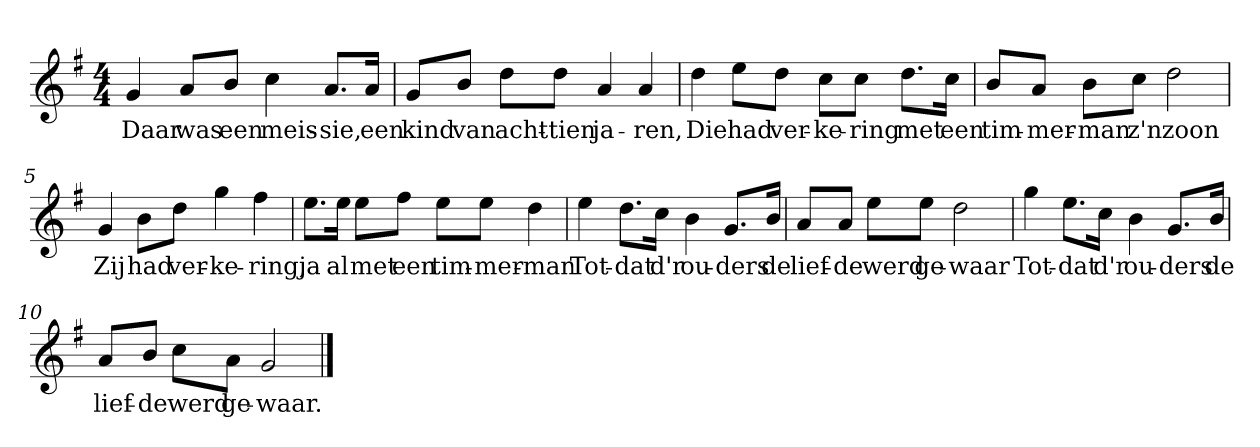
**kern	**text
*part1	*part1
*staff1	*staff1
*clefG2	*
*k[f#]	*
*G:	*
*M4/4	*
*MM120	*
=1	=1
4g	Daar
8a/L	was
8b/J	een
4cc	meis-
8.a/L	-sie,
16a/Jk	een
=2	=2
8g/L	kind
8b/J	van
8dd\L	acht-
8dd\J	-tien
4a	ja-
4a	-ren,
=3	=3
4dd	Die
8ee\L	had
8dd\J	ver-
8cc\L	-ke-
8cc\J	-ring
8.dd\L	met
16cc\Jk	een
=4	=4
8b/L	tim-
8a/J	-mer-
8b\L	-man
8cc\J	z'n
2dd	zoon
=5	=5
4g	Zij
8b\L	had
8dd\J	ver-
4gg	-ke-
4ff#	-ring,
=6	=6
8.ee\L	ja
16ee\Jk	al
8ee\L	met
8ff#\J	een
8ee\L	tim-
8ee\J	-mer-
4dd	-man
=7	=7
4ee	Tot-
8.dd\L	-dat
16cc\Jk	d'r
4b	ou-
8.g/L	-ders
16b/Jk	de
=8	=8
8a/L	lief-
8a/J	-de
8ee\L	werd
8ee\J	ge-
2dd	-waar
=9	=9
4gg	Tot-
8.ee\L	-dat
16cc\Jk	d'r
4b	ou-
8.g/L	-ders
16b/Jk	de
=10	=10
8a/L	lief-
8b/J	-de
8cc\L	werd
8a\J	ge-
2g	-waar.
==	==
*-	*-
